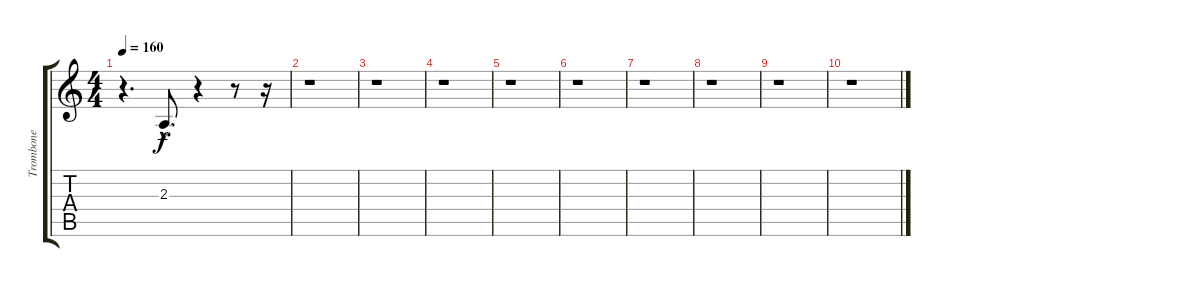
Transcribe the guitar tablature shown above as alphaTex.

\track ("Trombone" "Trombone") {instrument trombone}
\staff {score tabs}
\tuning (E4 B3 G3 D3 A2 E2) {hide}
\ts (4 4)
\tempo 160
\clef g2
\ks c
r.4{d dy f} 2.3{hac}.8{d} r.4 r.8 r.16 |
r.1 |
r.1 |
r.1 |
r.1 |
r.1 |
r.1 |
r.1 |
r.1 |
r.1
